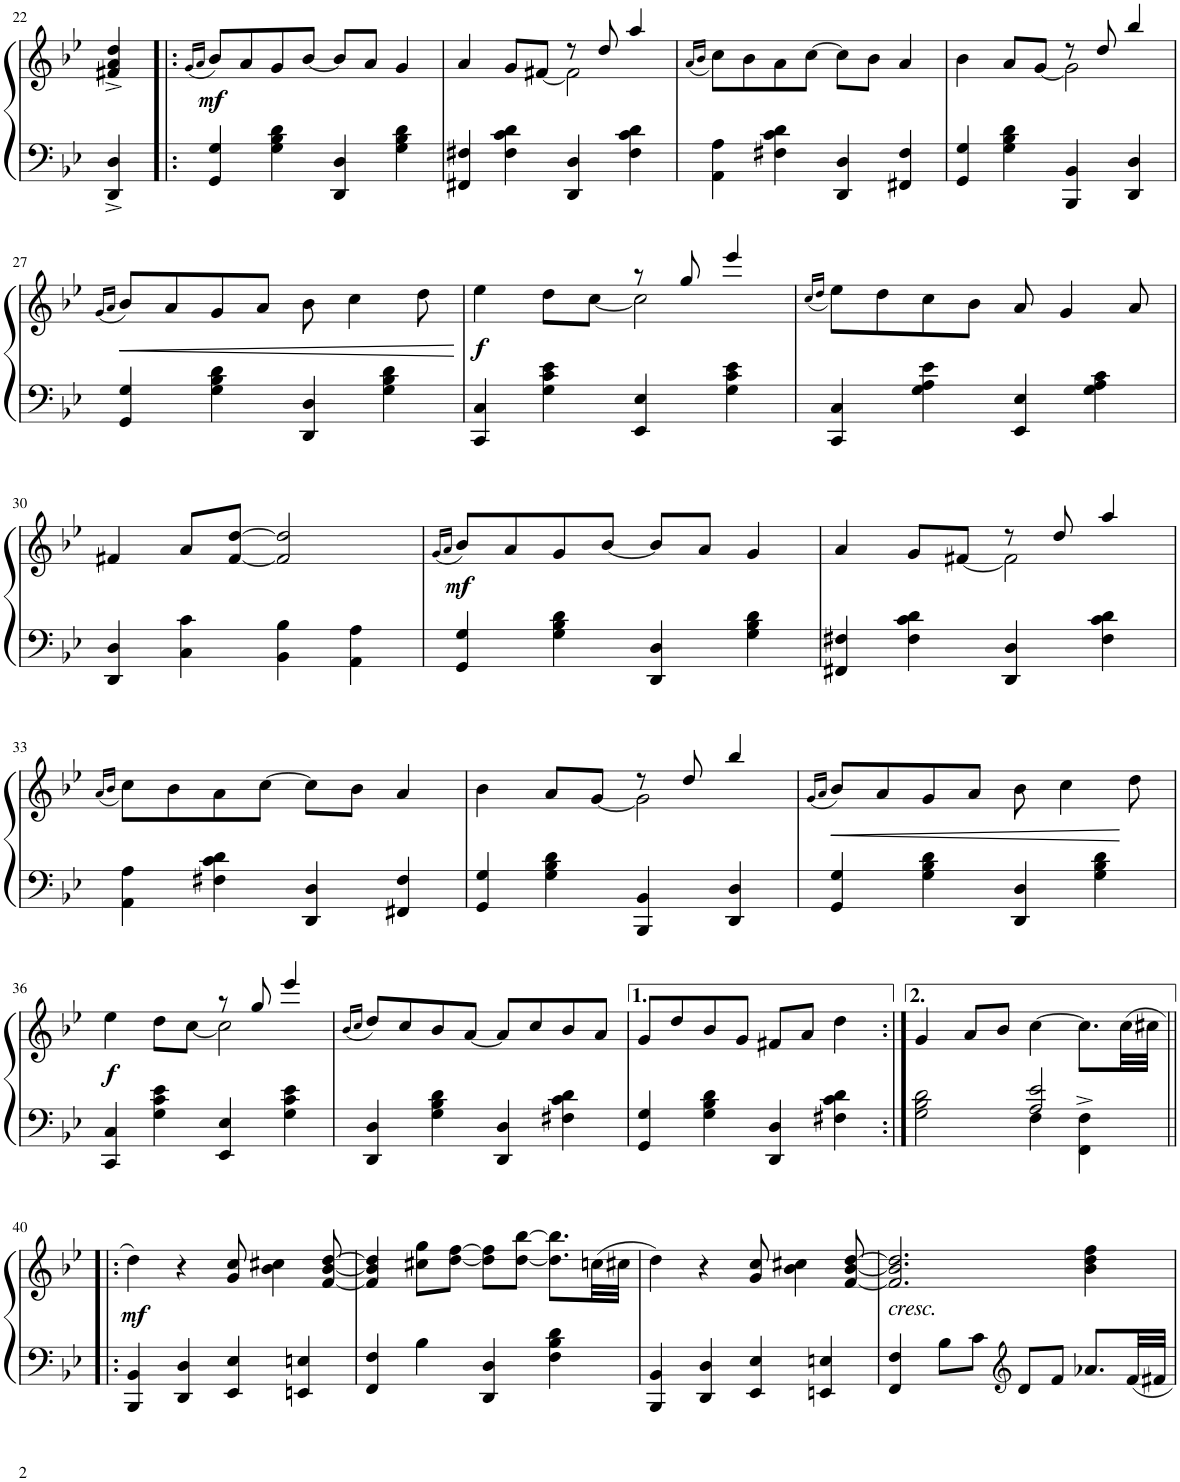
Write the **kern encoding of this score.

**kern	**kern	**dynam
*part1	*part1	*part1
*staff2	*staff1	*staff1/2
*I"Piano	*	*
*I'Pno.	*	*
!!LO:PB:g=z
*clefF4	*clefG2	*
*k[b-e-]	*k[b-e-]	*
*M4/4	*M4/4	*
*met(c)	*met(c)	*
=22	=22	=22
4DD/^ 4D/^	4f#X/^ 4a/^ 4dd/^	.
=23!|:	=23!|:	=23!|:
.	(16qg/LL	.
.	16qa/JJ	.
!	!	!LO:DY:b
4GG/ 4G/	8b-/L)	mf
.	8a/	.
4G\ 4B-\ 4d\	8g/	.
.	[8b-/J	.
4DD/ 4D/	8b-/L]	.
.	8a/J	.
4G\ 4B-\ 4d\	4g/	.
=24	=24	=24
*	*^	*
4FF#X/ 4F#X/	4a/	2ryy	.
4F#\ 4c\ 4d\	8g/L	.	.
.	[8f#X/J	.	.
4DD/ 4D/	8r	2f#\]	.
.	8dd/	.	.
4F#\ 4c\ 4d\	4aa/	.	.
*	*v	*v	*
=25	=25	=25
.	(16qa/LL	.
.	16qb-/JJ	.
4AA\ 4A\	8cc\L)	.
.	8b-\	.
4F#X\ 4c\ 4d\	8a\	.
.	[8cc\J	.
4DD/ 4D/	8cc\L]	.
.	8b-\J	.
4FF#X/ 4F#/	4a/	.
=26	=26	=26
*	*^	*
4GG/ 4G/	4b-\	2ryy	.
4G\ 4B-\ 4d\	8a/L	.	.
.	[8g/J	.	.
4BBB-/ 4BB-/	8r	2g\]	.
.	8dd/	.	.
4DD/ 4D/	4bb-/	.	.
*	*v	*v	*
!!LO:LB:g=z
=27	=27	=27
.	(16qg/LL	.
.	16qa/JJ	.
4GG/ 4G/	8b-/L)	.
.	8a/	.
4G\ 4B-\ 4d\	8g/	.
.	8a/J	.
4DD/ 4D/	8b-\	.
.	4cc\	.
4G\ 4B-\ 4d\	.	.
.	8dd\	.
=28	=28	=28
*	*^	*
!	!	!	!LO:DY:b
4CC/ 4C/	4ee-\	2ryy	f
4G\ 4c\ 4e-\	8dd\L	.	.
.	[8cc\J	.	.
4EE-/ 4E-/	8r	2cc\]	.
.	8gg/	.	.
4G\ 4c\ 4e-\	4eee-/	.	.
*	*v	*v	*
=29	=29	=29
.	(16qcc/LL	.
.	16qdd/JJ	.
4CC/ 4C/	8ee-\L)	.
.	8dd\	.
4G\ 4A\ 4e-\	8cc\	.
.	8b-\J	.
4EE-/ 4E-/	8a/	.
.	4g/	.
4G\ 4A\ 4c\	.	.
.	8a/	.
!!LO:LB:g=z
=30	=30	=30
4DD/ 4D/	4f#X/	.
4C\ 4c\	8a/L	.
.	[8f#/ [8dd/J	.
4BB-\ 4B-\	2f#/] 2dd/]	.
4AA\ 4A\	.	.
=31	=31	=31
.	(16qg/LL	.
.	16qa/JJ	.
!	!	!LO:DY:b
4GG/ 4G/	8b-/L)	mf
.	8a/	.
4G\ 4B-\ 4d\	8g/	.
.	[8b-/J	.
4DD/ 4D/	8b-/L]	.
.	8a/J	.
4G\ 4B-\ 4d\	4g/	.
=32	=32	=32
*	*^	*
4FF#X/ 4F#X/	4a/	2ryy	.
4F#\ 4c\ 4d\	8g/L	.	.
.	[8f#X/J	.	.
4DD/ 4D/	8r	2f#\]	.
.	8dd/	.	.
4F#\ 4c\ 4d\	4aa/	.	.
*	*v	*v	*
!!LO:LB:g=z
=33	=33	=33
.	(16qa/LL	.
.	16qb-/JJ	.
4AA\ 4A\	8cc\L)	.
.	8b-\	.
4F#X\ 4c\ 4d\	8a\	.
.	[8cc\J	.
4DD/ 4D/	8cc\L]	.
.	8b-\J	.
4FF#X/ 4F#/	4a/	.
=34	=34	=34
*	*^	*
4GG/ 4G/	4b-\	2ryy	.
4G\ 4B-\ 4d\	8a/L	.	.
.	[8g/J	.	.
4BBB-/ 4BB-/	8r	2g\]	.
.	8dd/	.	.
4DD/ 4D/	4bb-/	.	.
*	*v	*v	*
=35	=35	=35
.	(16qg/LL	.
.	16qa/JJ	.
4GG/ 4G/	8b-/L)	.
.	8a/	.
4G\ 4B-\ 4d\	8g/	.
.	8a/J	.
4DD/ 4D/	8b-\	.
.	4cc\	.
4G\ 4B-\ 4d\	.	.
.	8dd\	.
!!LO:LB:g=z
=36	=36	=36
*	*^	*
!	!	!	!LO:DY:b
4CC/ 4C/	4ee-\	2ryy	f
4G\ 4c\ 4e-\	8dd\L	.	.
.	[8cc\J	.	.
4EE-/ 4E-/	8r	2cc\]	.
.	8gg/	.	.
4G\ 4c\ 4e-\	4eee-/	.	.
*	*v	*v	*
=37	=37	=37
.	(16qb-/LL	.
.	16qcc/JJ	.
4DD/ 4D/	8dd/L)	.
.	8cc/	.
4G\ 4B-\ 4d\	8b-/	.
.	[8a/J	.
4DD/ 4D/	8a/L]	.
.	8cc/	.
4F#X\ 4c\ 4d\	8b-/	.
.	8a/J	.
=38	=38	=38
4GG/ 4G/	8g/L	.
.	8dd/	.
4G\ 4B-\ 4d\	8b-/	.
.	8g/J	.
4DD/ 4D/	8f#X/L	.
.	8a/J	.
4F#X\ 4c\ 4d\	4dd\	.
=39:|!	=39:|!	=39:|!
*^	*	*
2G\ 2B-\ 2d\	2ryy	4g/	.
.	.	8a/L	.
.	.	8b-/J	.
2A/ 2e-/	4F\	[4cc\	.
.	4FF\^> 4F\^>	8.cc\L]	.
.	.	(32cc\LL	.
.	.	32cc#X\JJJ	.
*v	*v	*	*
!!LO:LB:g=z
=40!|:	=40!|:	=40!|:
!	!	!LO:DY:b
4BBB-/ 4BB-/	4dd\)	mf
4DD/ 4D/	4r	.
4EE-/ 4E-/	8g/ 8cc/	.
.	4b-\ 4cc#X\	.
4EEn/ 4En/	.	.
.	[8f/ [8b-/ [8dd/	.
=41	=41	=41
4FF/ 4F/	4f/] 4b-/] 4dd/]	.
4B-\	8cc#X\ 8gg\L	.
.	[8dd\ [8ff\J	.
4DD/ 4D/	8dd\] 8ff\]L	.
.	[8dd\ [8bb-\J	.
4F\ 4B-\ 4d\	8.dd\] 8.bb-\]L	.
.	(32ccn\LL	.
.	32cc#X\JJJ	.
=42	=42	=42
4BBB-/ 4BB-/	4dd\)	.
4DD/ 4D/	4r	.
4EE-/ 4E-/	8g/ 8cc/	.
.	4b-\ 4cc#X\	.
4EEn/ 4En/	.	.
.	[8f/ [8b-/ [8dd/	.
=43	=43	=43
!	!LO:TX:b:i:t=cresc.	!
4FF/ 4F/	2.f/] 2.b-/] 2.dd/]	.
8B-\L	.	.
8c\J	.	.
*clefG2	*	*
8d/L	.	.
8f/J	.	.
8.a-X/L	4b-\ 4dd\ 4ff\	.
32f/LL	.	.
32f#X/JJJ	.	.
=	=	=
*-	*-	*-
